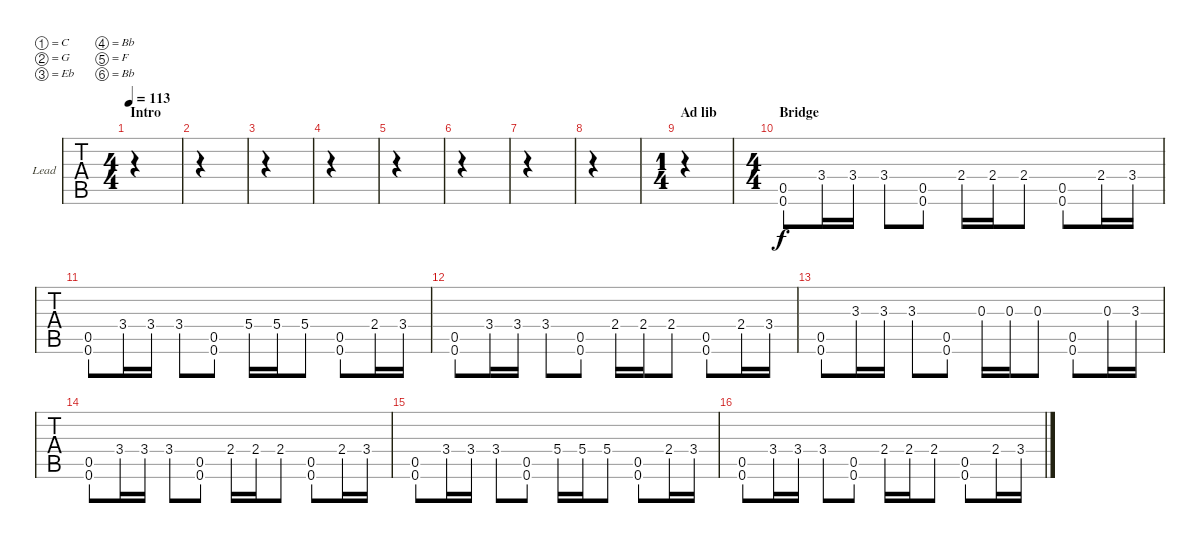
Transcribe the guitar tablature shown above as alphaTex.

\defaultSystemsLayout 4
\bracketExtendMode groupsimilarinstruments
\firstSystemTrackNameOrientation horizontal
\otherSystemsTrackNameOrientation horizontal
\track ("Lead" "Lead") {instrument distortionguitar}
\staff {tabs}
\tuning (C4 G3 Eb3 Bb2 F2 Bb1)
\ts (4 4)
\section ("" "Intro")
\tempo 113
\clef g2
\ks c
|
|
|
|
|
|
|
|
\ts (1 4)
\section ("" "Ad lib")
|
\ts (4 4)
\section ("" "Bridge")
(0.6 0.5).8 3.4.16 3.4.16 3.4.8 (0.6 0.5).8 2.4.16 2.4.16 2.4.8 (0.6 0.5).8 2.4.16 3.4.16 |
(0.6 0.5).8 3.4.16 3.4.16 3.4.8 (0.6 0.5).8 5.4.16 5.4.16 5.4.8 (0.6 0.5).8 2.4.16 3.4.16 |
(0.6 0.5).8 3.4.16 3.4.16 3.4.8 (0.6 0.5).8 2.4.16 2.4.16 2.4.8 (0.6 0.5).8 2.4.16 3.4.16 |
(0.6 0.5).8 3.3.16 3.3.16 3.3.8 (0.6 0.5).8 0.3.16 0.3.16 0.3.8 (0.6 0.5).8 0.3.16 3.3.16 |
(0.6 0.5).8 3.4.16 3.4.16 3.4.8 (0.6 0.5).8 2.4.16 2.4.16 2.4.8 (0.6 0.5).8 2.4.16 3.4.16 |
(0.6 0.5).8 3.4.16 3.4.16 3.4.8 (0.6 0.5).8 5.4.16 5.4.16 5.4.8 (0.6 0.5).8 2.4.16 3.4.16 |
(0.6 0.5).8 3.4.16 3.4.16 3.4.8 (0.6 0.5).8 2.4.16 2.4.16 2.4.8 (0.6 0.5).8 2.4.16 3.4.16
